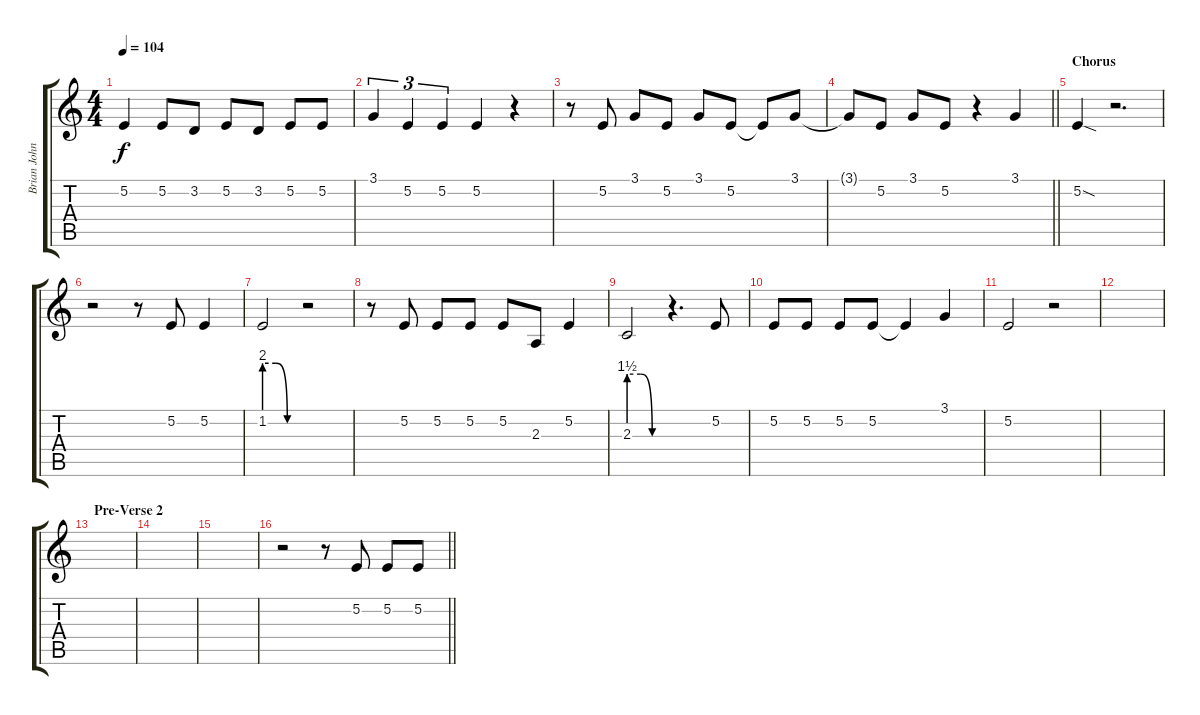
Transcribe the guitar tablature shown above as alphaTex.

\track ("Brian Johnson" "Brian John") {instrument harmonica}
\staff {score tabs}
\tuning (E4 B3 G3 D3 A2 E2) {hide}
\ts (4 4)
\tempo 104
\clef g2
\ks c
5.2{t}.4{dy f} 5.2.8 3.2.8 5.2.8 3.2.8 5.2.8 5.2.8 |
3.1.4{tu (3 2)} 5.2.4{tu (3 2)} 5.2.4{tu (3 2)} 5.2.4 r.4 |
r.8 5.2.8 3.1.8 5.2.8 3.1.8 5.2.8 5.2{t}.8 3.1.8 |
\barLineRight lightlight
3.1{t}.8 5.2.8 3.1.8 5.2.8 r.4 3.1.4 |
\section ("" "Chorus")
5.2{sod}.4 r.2{d} |
r.2 r.8 5.2.8 5.2.4 |
1.2{be (custom 0 8 20 8 40 0 60 0)}.2 r.2 |
r.8 5.2.8 5.2.8 5.2.8 5.2.8 2.3.8 5.2.4 |
2.3{be (custom 0 6 20 6 40 0 60 0)}.2 r.4{d} 5.2.8 |
5.2.8 5.2.8 5.2.8 5.2.8 5.2{t}.4 3.1.4 |
5.2.2 r.2 |
|
\section ("" "Pre-Verse 2")
|
|
|
\barLineRight lightlight
r.2 r.8 5.2.8 5.2.8 5.2.8
